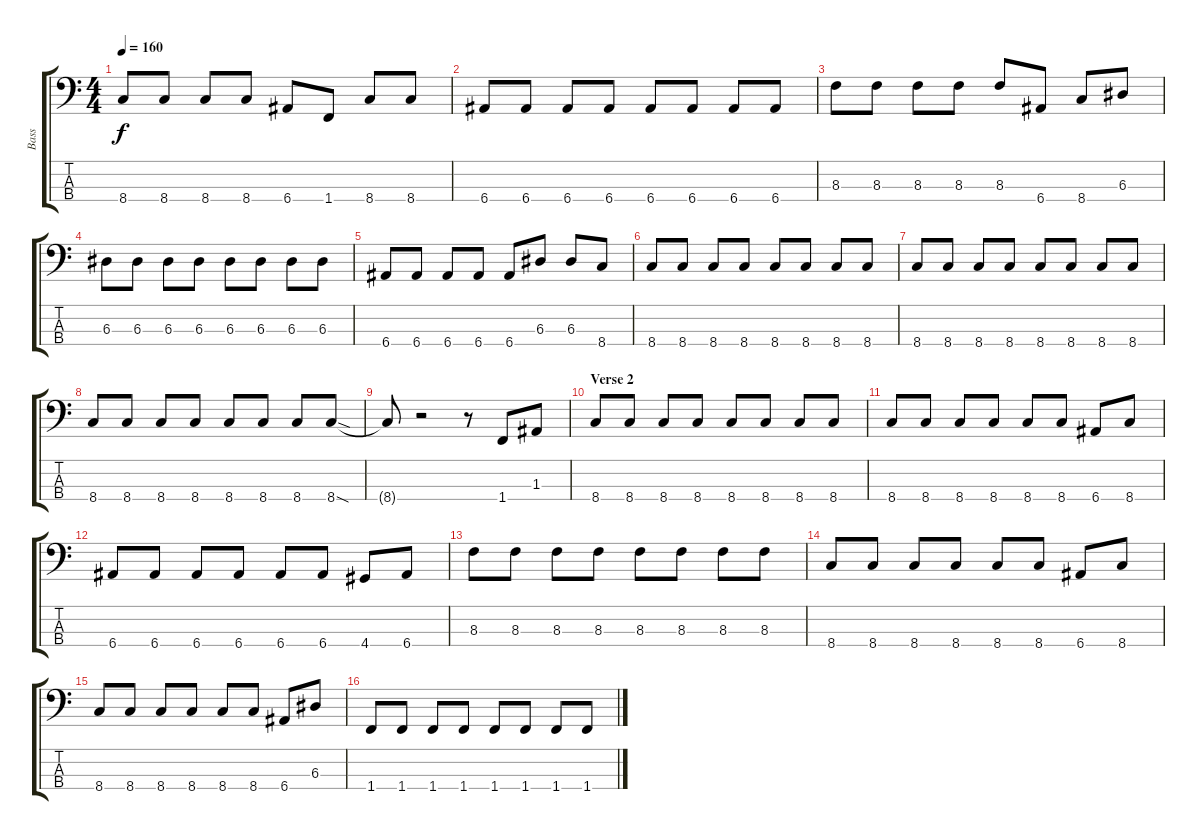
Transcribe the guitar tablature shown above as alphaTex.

\track ("Bass" "Bass") {instrument electricbassfinger}
\staff {score tabs}
\tuning (G2 D2 A1 E1) {hide}
\ts (4 4)
\tempo 160
\clef f4
\ks c
8.4.8{dy f} 8.4.8 8.4.8 8.4.8 6.4.8 1.4.8 8.4.8 8.4.8 |
6.4.8 6.4.8 6.4.8 6.4.8 6.4.8 6.4.8 6.4.8 6.4.8 |
8.3.8 8.3.8 8.3.8 8.3.8 8.3.8 6.4.8 8.4.8 6.3.8 |
6.3.8 6.3.8 6.3.8 6.3.8 6.3.8 6.3.8 6.3.8 6.3.8 |
6.4.8 6.4.8 6.4.8 6.4.8 6.4.8 6.3.8 6.3.8 8.4.8 |
8.4.8 8.4.8 8.4.8 8.4.8 8.4.8 8.4.8 8.4.8 8.4.8 |
8.4.8 8.4.8 8.4.8 8.4.8 8.4.8 8.4.8 8.4.8 8.4.8 |
8.4.8 8.4.8 8.4.8 8.4.8 8.4.8 8.4.8 8.4.8 8.4{sod}.8 |
8.4{t}.8 r.2 r.8 1.4.8 1.3.8 |
\section ("" "Verse 2")
8.4.8 8.4.8 8.4.8 8.4.8 8.4.8 8.4.8 8.4.8 8.4.8 |
8.4.8 8.4.8 8.4.8 8.4.8 8.4.8 8.4.8 6.4.8 8.4.8 |
6.4.8 6.4.8 6.4.8 6.4.8 6.4.8 6.4.8 4.4.8 6.4.8 |
8.3.8 8.3.8 8.3.8 8.3.8 8.3.8 8.3.8 8.3.8 8.3.8 |
8.4.8 8.4.8 8.4.8 8.4.8 8.4.8 8.4.8 6.4.8 8.4.8 |
8.4.8 8.4.8 8.4.8 8.4.8 8.4.8 8.4.8 6.4.8 6.3.8 |
1.4.8 1.4.8 1.4.8 1.4.8 1.4.8 1.4.8 1.4.8 1.4.8
